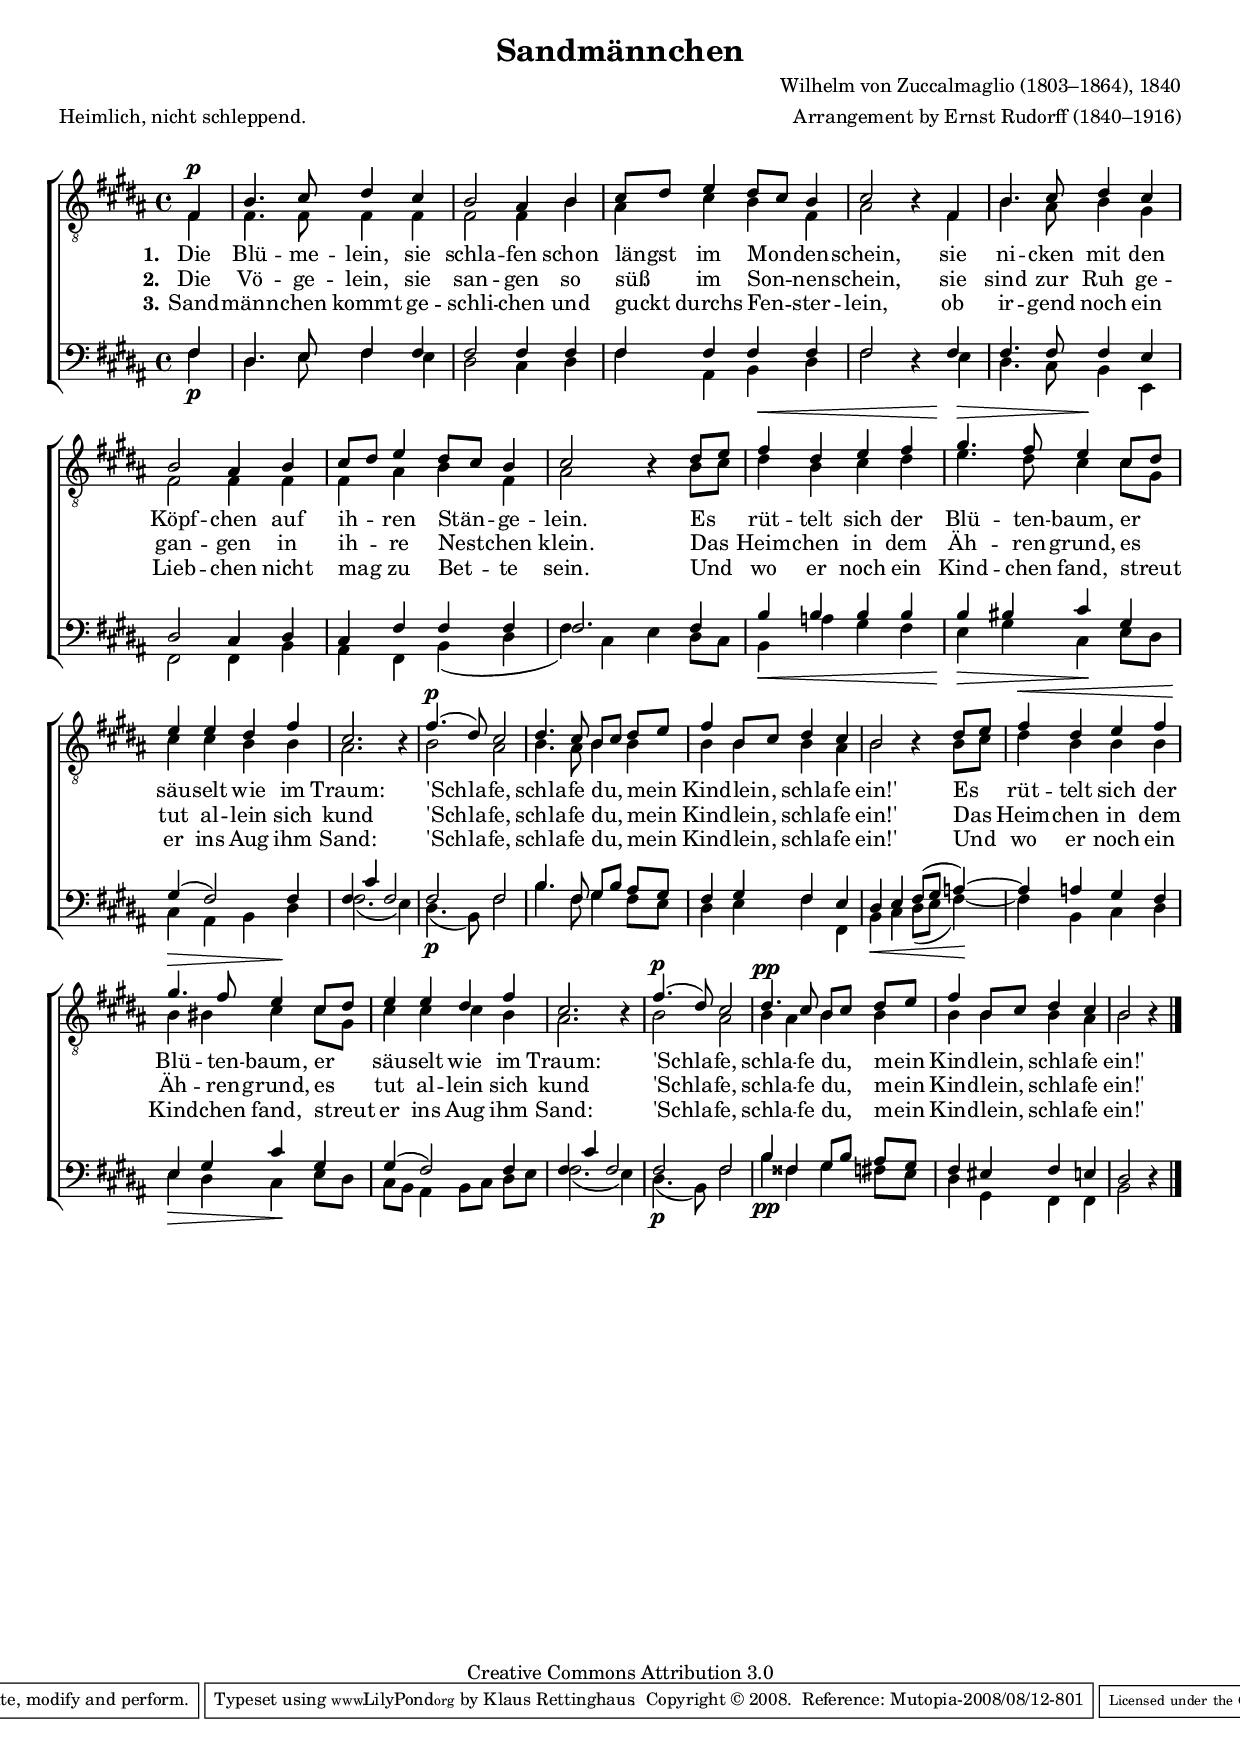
\include "deutsch.ly" 

#(set-global-staff-size 17) 
#(ly:set-option 'point-and-click #f) 

\version "2.10" 

global = { \key h \major \time 4/4 \tempo 4=90 } 

TASandmann = \relative h 
{ 
\partial 4 
fis4\p h4. cis8 dis4 cis h2 ais4 
h4 cis8[ dis] e4 dis8[ cis] h4 cis2 \oneVoice r4 \voiceOne 
fis,4 h4. cis8 dis4 cis h2 ais4 
h4 cis8[ dis] e4 dis8[ cis] h4 cis2 \oneVoice r4 \voiceOne 
dis8[ e] fis4\< dis e fis gis4.\> fis8 e4\! 
cis8[ dis] e4 e dis fis cis2. \oneVoice r4 \voiceOne 
fis4.(\p dis8) cis2 
dis4. cis8 h8[ cis] dis[ e] fis4 h,8[ cis] dis4 cis h2 \oneVoice r4 \voiceOne 
dis8[ e] fis4\< dis e fis gis4.\> fis8 e4\! 
cis8[ dis] e4 e dis fis cis2. \oneVoice r4 \voiceOne 
fis4.(\p dis8) cis2 
dis4.\pp cis8 h8[ cis] dis[ e] fis4 h,8[ cis] dis4 cis h2 \oneVoice r4 \voiceOne 
\bar "|." 
} 

TBSandmann = \relative h 
{ 
\partial 4 
fis4 fis4. fis8 fis4 fis fis2 fis4 
h4 ais cis h fis ais2 s4 
fis4 h4. ais8 h4 gis fis2 fis4 
fis4 fis ais h fis ais2 s4 
h8[ cis] dis4 h cis dis e4. dis8 cis4 
cis8[ gis] cis4 cis h h ais2. s4 
h2 ais 
h4. ais8 h4 h h h h ais h2 s4 
h8[ cis] dis4 h h h h his cis 
cis8[ gis] cis4 cis cis h ais2. s4 
h2 ais 
h4 ais h h h h h ais h2 s4 
\bar "|." 
} 

BASandmann = \relative h 
{ 
\partial 4 
fis4 dis4. e8 fis4 fis fis2 fis4 
fis4 fis fis fis fis fis2 \oneVoice r4 \voiceOne 
fis4 fis4. fis8 fis4 e dis2 cis4 
dis4 cis fis fis fis fis2. 
fis4 h h h h h his cis 
gis4 gis( fis2) fis4 fis cis' fis,2 
fis2 fis 
h4. fis8 gis8[ h] ais[ gis] fis4 gis fis e dis 
e fis8[( gis] a4~) a a gis fis e gis cis 
gis4 gis( fis2) fis4 fis cis' fis,2 
fis2 fis 
h4 fisis gis8[ h] ais[ gis] fis4 eis fis e dis2 \oneVoice r4 \voiceOne 
\bar "|." 
} 

BBSandmann = \relative h 
{ 
\partial 4 
fis4\p dis4. e8 fis4 e dis2 cis4 
dis4 fis ais, h dis fis2 s4 
e4 dis4. cis8 h4 e, fis2 fis4 
h4 ais fis h( dis fis) cis e 
dis8[ cis] h4\< a' gis fis e\> gis cis,\! 
e8[ dis] cis4 ais h dis fis2.( e4) 
dis4.(\p h8) fis'2 
h4. fis8 gis4 fis8[ e] dis4 e fis fis, h\< 
cis dis8[( e] fis4~)\! fis h, cis dis e\> dis cis\! 
e8[ dis] cis[ h] ais4 h8[ cis8] dis[ e] fis2.( e4) 
dis4.(\p h8) fis'2 
h4\pp fisis gis fis8[ e] dis4 gis, fis fis h2 s4 
\bar "|." 
} 

LSandmannA = \lyricmode {
\set stanza = "1." 
Die Blü -- me -- lein, sie schla -- fen schon längst im Mon -- den -- schein, 
sie ni -- cken mit den Köpf -- chen auf ih -- ren Stän -- ge -- lein. 
Es rüt -- telt sich der Blü -- ten -- baum, er säu -- selt wie im Traum: 
'Schla -- fe, schla -- fe du, mein Kind -- lein, schla -- fe ein!' 
Es rüt -- telt sich der Blü -- ten -- baum, er säu -- selt wie im Traum: 
'Schla -- fe, schla -- fe du, mein Kind -- lein, schla -- fe ein!' 
}

LSandmannB = \lyricmode {
\set stanza = "2." 
Die Vö -- ge -- lein, sie san -- gen so süß im Son -- nen -- schein, 
sie sind zur Ruh ge -- gan -- gen in ih -- re Nest -- chen klein. 
Das Heim -- chen in dem Äh -- ren -- grund, es tut al -- lein sich kund 
'Schla -- fe, schla -- fe du, mein Kind -- lein, schla -- fe ein!' 
Das Heim -- chen in dem Äh -- ren -- grund, es tut al -- lein sich kund 
'Schla -- fe, schla -- fe du, mein Kind -- lein, schla -- fe ein!' 
}

LSandmannC = \lyricmode {
\set stanza = "3." 
Sand -- männ -- chen kommt ge -- schli -- chen und guckt durchs Fen -- ster -- lein, 
ob ir -- gend noch ein Lieb -- chen nicht mag zu Bet -- te sein. 
Und wo er noch ein Kind -- chen fand, streut er ins Aug ihm Sand: 
'Schla -- fe, schla -- fe du, mein Kind -- lein, schla -- fe ein!' 
Und wo er noch ein Kind -- chen fand, streut er ins Aug ihm Sand: 
'Schla -- fe, schla -- fe du, mein Kind -- lein, schla -- fe ein!' 
}

LSandmannD = \lyricmode {
\set stanza = "4. " 
Sand -- männ -- chen  aus dem Zim -- mer, es schläft mein Herz -- chen fein, 
es ist gar fest ver -- schlos -- sen schon sein Guck -- äu -- ge -- lein. 
Es leuch -- tet mor -- gen mir Will -- komm das Äu -- ge -- lein so fromm! 
'Schla -- fe, schla -- fe du, mein Kind -- lein, schla -- fe ein!' 
}

%--------------------

\header { 
 kaisernumber = "180"
 comment = ""
 
 title = "Sandmännchen"
 subtitle = ""
 composer = "Wilhelm von Zuccalmaglio (1803–1864), 1840"
 opus = ""
 meter = "Heimlich, nicht schleppend."
 arranger = "Arrangement by Ernst Rudorff (1840–1916)"
% poet = "Volkslied, 1604"
 
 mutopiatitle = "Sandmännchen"
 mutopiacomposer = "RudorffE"
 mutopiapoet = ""
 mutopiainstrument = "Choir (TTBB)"
 date = "1900s"
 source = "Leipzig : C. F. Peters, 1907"
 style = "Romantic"
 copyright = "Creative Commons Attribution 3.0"
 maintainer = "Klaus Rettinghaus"
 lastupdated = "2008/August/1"
 
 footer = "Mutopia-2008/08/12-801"
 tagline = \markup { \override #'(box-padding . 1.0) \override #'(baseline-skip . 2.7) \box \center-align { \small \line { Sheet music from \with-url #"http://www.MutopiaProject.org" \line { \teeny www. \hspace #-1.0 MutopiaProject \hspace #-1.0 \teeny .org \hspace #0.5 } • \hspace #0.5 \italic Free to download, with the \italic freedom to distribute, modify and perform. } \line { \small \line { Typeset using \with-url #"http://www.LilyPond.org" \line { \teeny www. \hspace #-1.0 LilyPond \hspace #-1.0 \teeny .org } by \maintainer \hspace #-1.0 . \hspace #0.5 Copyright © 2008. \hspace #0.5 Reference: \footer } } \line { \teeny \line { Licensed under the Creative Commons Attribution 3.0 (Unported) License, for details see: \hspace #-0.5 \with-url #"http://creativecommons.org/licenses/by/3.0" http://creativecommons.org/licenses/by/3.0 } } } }
}

\score {
{
\context ChoirStaff 
	<< 
	\context Lyrics = extra 
	\context Staff = TenorStaff 
	<< 
	\set Staff.midiInstrument = "voice oohs" 
			\clef "G_8" 
			\context Voice = TenorA { \voiceOne 
				<< 
				\autoBeamOff 
				\dynamicUp 
				{ \global \TASandmann } 
				>> } 
			\context Voice = TenorB { \voiceTwo 
 				<< 
				\autoBeamOff 
				{ \global \TBSandmann } 
				>> } 
			>> 
	\context Lyrics = verseone 
	\context Lyrics = versetwo 
	\context Lyrics = versethree 
	\context Staff = BassStaff 
	<< 
	\set Staff.midiInstrument = "voice oohs" 
			\clef "F" 
			\context Voice = BassA { \voiceOne 
				<< 
				\autoBeamOff 
				{ \global \BASandmann } 
				>> } 
			\context Voice = BassB { \voiceTwo 
				<< 
				\autoBeamOff 
				\dynamicDown 
				{ \global \BBSandmann } 
				>> } 
		>> 
	\context Lyrics = verseone \lyricsto TenorA \LSandmannA 
	\context Lyrics = versetwo \lyricsto TenorA \LSandmannB 
	\context Lyrics = versethree \lyricsto TenorA \LSandmannC 
	>> 
}

\layout {
indent = 0.0\cm
\context {\Score 
\remove "Bar_number_engraver"
\override MetronomeMark #'transparent = ##t 
\override DynamicTextSpanner #'dash-period = #-1.0 
\override BreathingSign #'text = #(make-musicglyph-markup "scripts.rvarcomma") 
}
\context {\Staff 
\override VerticalAxisGroup #'minimum-Y-extent = #'(-1 . 1) 
}
}

\midi {
\context { \Voice 
\remove "Dynamic_performer" 
}
}

}
